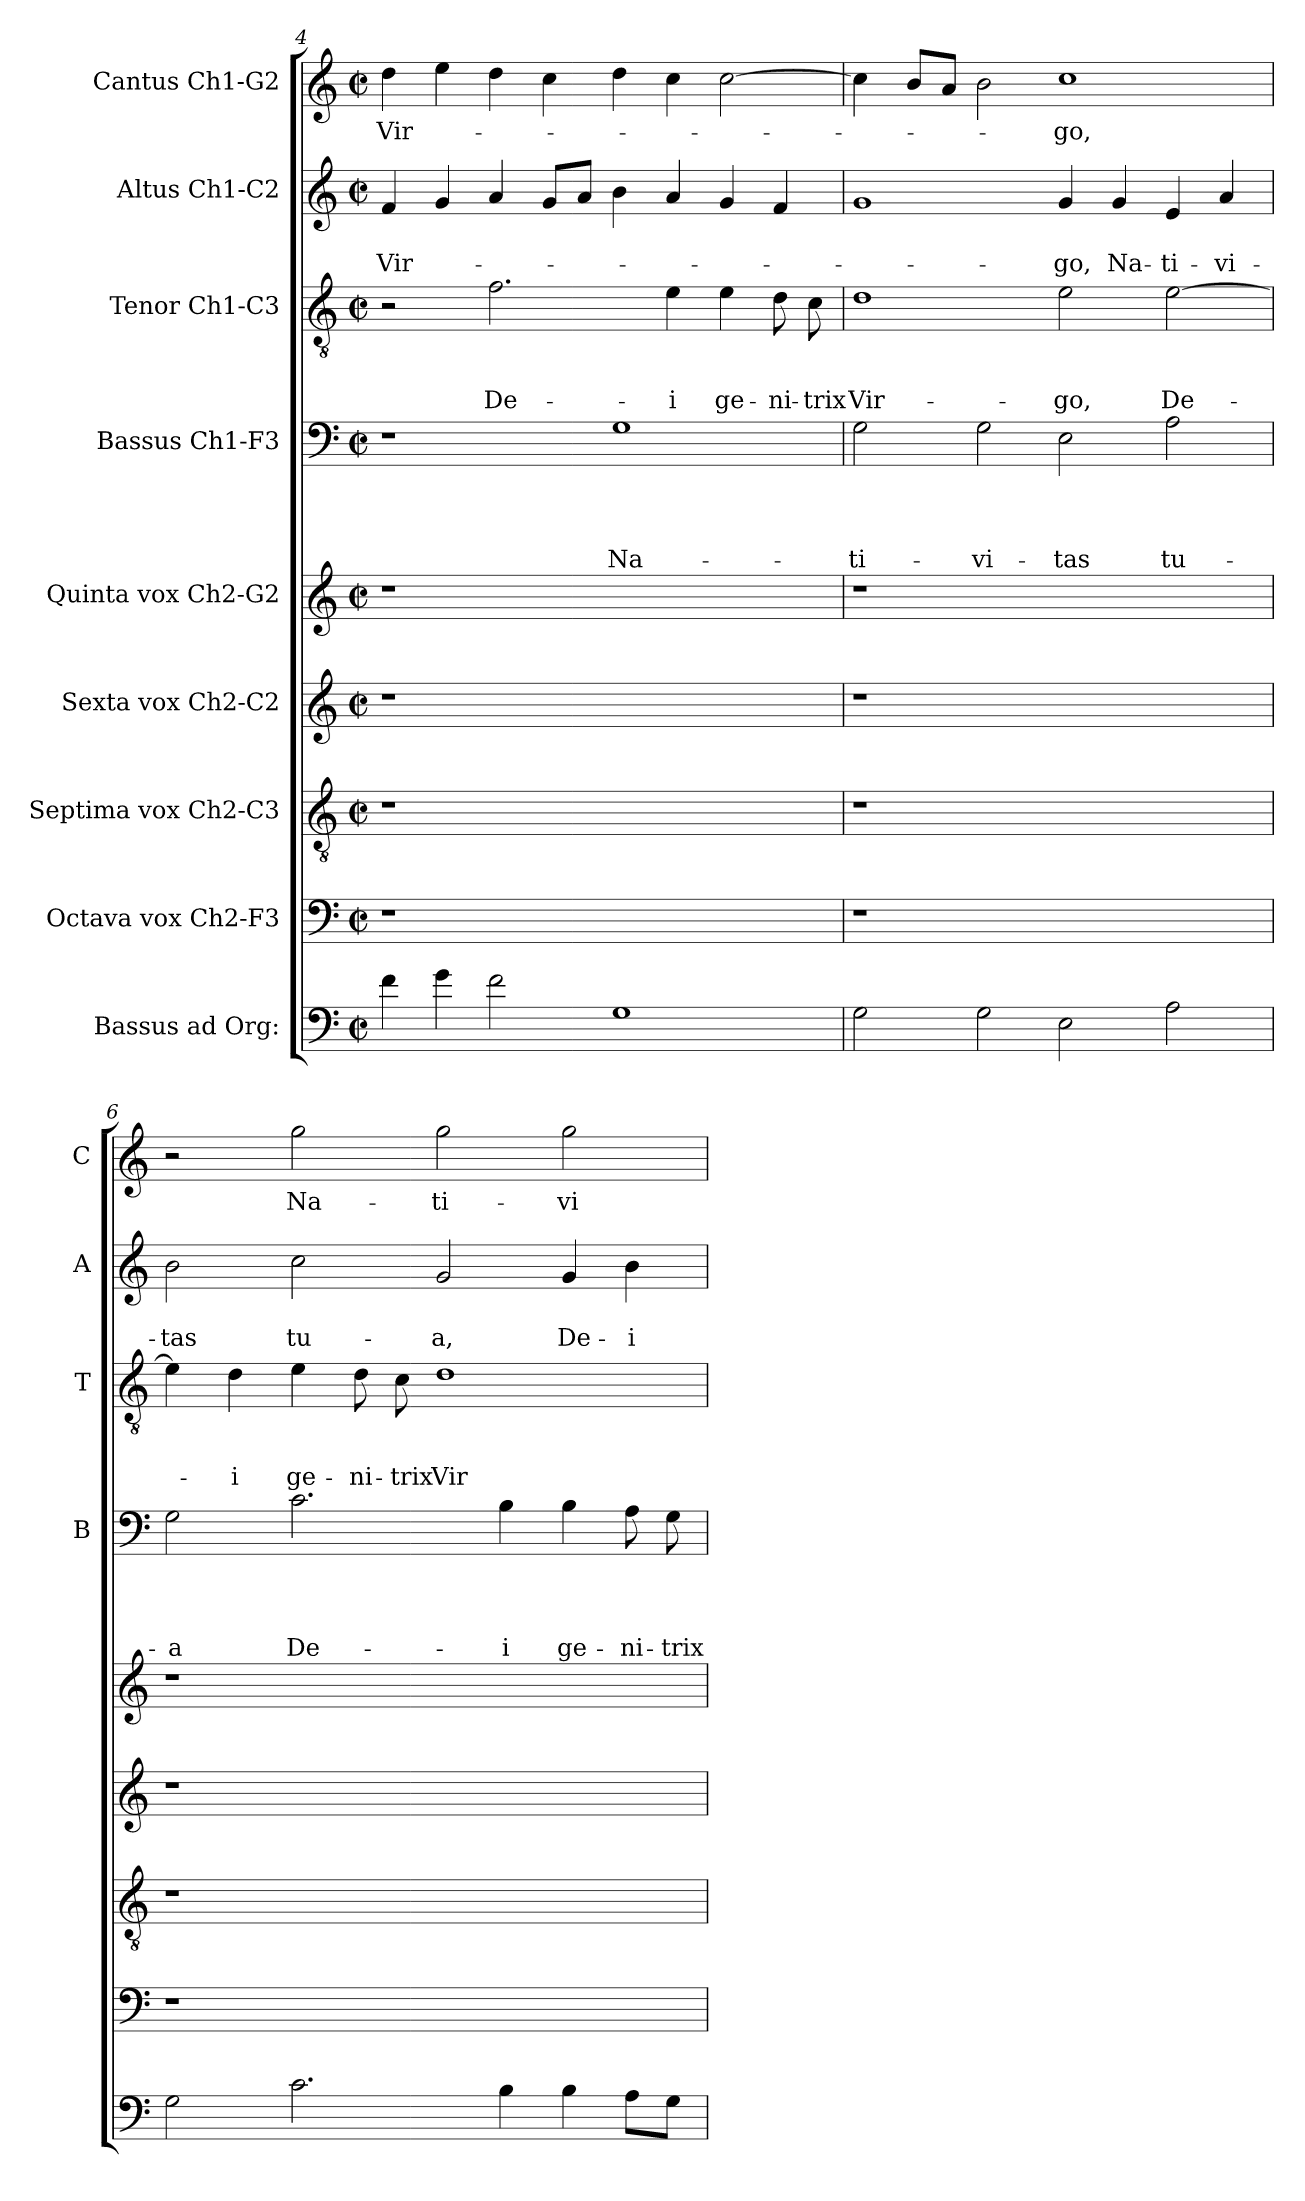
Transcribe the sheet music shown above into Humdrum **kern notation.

**kern	**kern	**kern	**kern	**kern	**kern	**text	**text	**text	**text	**kern	**text	**text	**text	**kern	**text	**text	**kern	**text
*part9	*part8	*part7	*part6	*part5	*part4	*part4	*part4	*part4	*part4	*part3	*part3	*part3	*part3	*part2	*part2	*part2	*part1	*part1
*staff9	*staff8	*staff7	*staff6	*staff5	*staff4	*staff4	*staff4	*staff4	*staff4	*staff3	*staff3	*staff3	*staff3	*staff2	*staff2	*staff2	*staff1	*staff1
*I"Bassus ad Org:	*I"Octava vox Ch2-F3	*I"Septima vox Ch2-C3	*I"Sexta vox Ch2-C2	*I"Quinta vox Ch2-G2	*I"Bassus Ch1-F3	*	*	*	*	*I"Tenor Ch1-C3	*	*	*	*I"Altus Ch1-C2	*	*	*I"Cantus Ch1-G2	*
*	*	*	*	*	*I'B	*	*	*	*	*I'T	*	*	*	*I'A	*	*	*I'C	*
*clefF4	*clefF4	*clefGv2	*clefG2	*clefG2	*clefF4	*	*	*	*	*clefGv2	*	*	*	*clefG2	*	*	*clefG2	*
*k[]	*k[]	*k[]	*k[]	*k[]	*k[]	*	*	*	*	*k[]	*	*	*	*k[]	*	*	*k[]	*
*C:	*C:	*C:	*C:	*C:	*C:	*	*	*	*	*C:	*	*	*	*C:	*	*	*C:	*
*M2/2	*M2/2	*M2/2	*M2/2	*M2/2	*M2/2	*	*	*	*	*M2/2	*	*	*	*M2/2	*	*	*M2/2	*
*met(c|)	*met(c|)	*met(c|)	*met(c|)	*met(c|)	*met(c|)	*	*	*	*	*met(c|)	*	*	*	*met(c|)	*	*	*met(c|)	*
=4	=4	=4	=4	=4	=4	=4	=4	=4	=4	=4	=4	=4	=4	=4	=4	=4	=4	=4
!	!	!	!	!	!	!	!	!	!	!	!	!	!	!	!	!LO:LY:b	!	!LO:LY:b
4f\	1r	1r	1r	1r	1r	.	.	.	.	2r	.	.	.	4f/	.	Vir-	4dd\	Vir-
4g\	.	.	.	.	.	.	.	.	.	.	.	.	.	4g/	.	.	4ee\	.
!	!	!	!	!	!	!	!	!	!	!	!	!	!LO:LY:b	!	!	!	!	!
2f\	.	.	.	.	.	.	.	.	.	2.f\	.	.	De-	4a/	.	.	4dd\	.
.	.	.	.	.	.	.	.	.	.	.	.	.	.	8g/L	.	.	4cc\	.
.	.	.	.	.	.	.	.	.	.	.	.	.	.	8a/J	.	.	.	.
!	!	!	!	!	!	!	!	!	!LO:LY:b	!	!	!	!	!	!	!	!	!
1G	1ryy	1ryy	1ryy	1ryy	1G	.	.	.	Na-	.	.	.	.	4b\	.	.	4dd\	.
!	!	!	!	!	!	!	!	!	!	!	!	!	!LO:LY:b	!	!	!	!	!
.	.	.	.	.	.	.	.	.	.	4e\	.	.	-i	4a/	.	.	4cc\	.
!	!	!	!	!	!	!	!	!	!	!	!	!	!LO:LY:b	!	!	!	!	!
.	.	.	.	.	.	.	.	.	.	4e\	.	.	ge-	4g/	.	.	[2cc\	.
!	!	!	!	!	!	!	!	!	!	!	!	!	!LO:LY:b	!	!	!	!	!
.	.	.	.	.	.	.	.	.	.	8d\	.	.	-ni-	4f/	.	.	.	.
!	!	!	!	!	!	!	!	!	!	!	!	!	!LO:LY:b	!	!	!	!	!
.	.	.	.	.	.	.	.	.	.	8c\	.	.	-trix	.	.	.	.	.
!!LO:LB:g=z
=5	=5	=5	=5	=5	=5	=5	=5	=5	=5	=5	=5	=5	=5	=5	=5	=5	=5	=5
!	!	!	!	!	!	!	!	!	!LO:LY:b	!	!	!	!LO:LY:b	!	!	!	!	!
2G\	1r	1r	1r	1r	2G\	.	.	.	-ti-	1d	.	.	Vir-	1g	.	.	4cc\]	.
.	.	.	.	.	.	.	.	.	.	.	.	.	.	.	.	.	8b/L	.
.	.	.	.	.	.	.	.	.	.	.	.	.	.	.	.	.	8a/J	.
!	!	!	!	!	!	!	!	!	!LO:LY:b	!	!	!	!	!	!	!	!	!
2G\	.	.	.	.	2G\	.	.	.	-vi-	.	.	.	.	.	.	.	2b\	.
!	!	!	!	!	!	!	!	!	!LO:LY:b	!	!	!	!LO:LY:b	!	!	!LO:LY:b	!	!LO:LY:b
2E\	1ryy	1ryy	1ryy	1ryy	2E\	.	.	.	-tas	2e\	.	.	-go,	4g/	.	-go,	1cc	-go,
!	!	!	!	!	!	!	!	!	!	!	!	!	!	!	!	!LO:LY:b	!	!
.	.	.	.	.	.	.	.	.	.	.	.	.	.	4g/	.	Na-	.	.
!	!	!	!	!	!	!	!	!	!LO:LY:b	!	!	!	!LO:LY:b	!	!	!LO:LY:b	!	!
2A\	.	.	.	.	2A\	.	.	.	tu-	[2e\	.	.	De-	4e/	.	-ti-	.	.
!	!	!	!	!	!	!	!	!	!	!	!	!	!	!	!	!LO:LY:b	!	!
.	.	.	.	.	.	.	.	.	.	.	.	.	.	4a/	.	-vi-	.	.
=6	=6	=6	=6	=6	=6	=6	=6	=6	=6	=6	=6	=6	=6	=6	=6	=6	=6	=6
!	!	!	!	!	!	!	!	!	!LO:LY:b	!	!	!	!	!	!	!LO:LY:b	!	!
2G\	1r	1r	1r	1r	2G\	.	.	.	-a	4e\]	.	.	.	2b\	.	-tas	2r	.
!	!	!	!	!	!	!	!	!	!	!	!	!	!LO:LY:b	!	!	!	!	!
.	.	.	.	.	.	.	.	.	.	4d\	.	.	-i	.	.	.	.	.
!	!	!	!	!	!	!	!	!	!LO:LY:b	!	!	!	!LO:LY:b	!	!	!LO:LY:b	!	!LO:LY:b
2.c\	.	.	.	.	2.c\	.	.	.	De-	4e\	.	.	ge-	2cc\	.	tu-	2gg\	Na-
!	!	!	!	!	!	!	!	!	!	!	!	!	!LO:LY:b	!	!	!	!	!
.	.	.	.	.	.	.	.	.	.	8d\	.	.	-ni-	.	.	.	.	.
!	!	!	!	!	!	!	!	!	!	!	!	!	!LO:LY:b	!	!	!	!	!
.	.	.	.	.	.	.	.	.	.	8c\	.	.	-trix	.	.	.	.	.
!	!	!	!	!	!	!	!	!	!	!	!	!	!LO:LY:b	!	!	!LO:LY:b	!	!LO:LY:b
.	1ryy	1ryy	1ryy	1ryy	.	.	.	.	.	1d	.	.	Vir-	2g/	.	-a,	2gg\	-ti-
!	!	!	!	!	!	!	!	!	!LO:LY:b	!	!	!	!	!	!	!	!	!
4B\	.	.	.	.	4B\	.	.	.	-i	.	.	.	.	.	.	.	.	.
!	!	!	!	!	!	!	!	!	!LO:LY:b	!	!	!	!	!	!	!LO:LY:b	!	!LO:LY:b
4B\	.	.	.	.	4B\	.	.	.	ge-	.	.	.	.	4g/	.	De-	2gg\	-vi-
!	!	!	!	!	!	!	!	!	!LO:LY:b	!	!	!	!	!	!	!LO:LY:b	!	!
8A\L	.	.	.	.	8A\	.	.	.	-ni-	.	.	.	.	4b\	.	-i	.	.
!	!	!	!	!	!	!	!	!	!LO:LY:b	!	!	!	!	!	!	!	!	!
8G\J	.	.	.	.	8G\	.	.	.	-trix	.	.	.	.	.	.	.	.	.
=	=	=	=	=	=	=	=	=	=	=	=	=	=	=	=	=	=	=
*-	*-	*-	*-	*-	*-	*-	*-	*-	*-	*-	*-	*-	*-	*-	*-	*-	*-	*-
